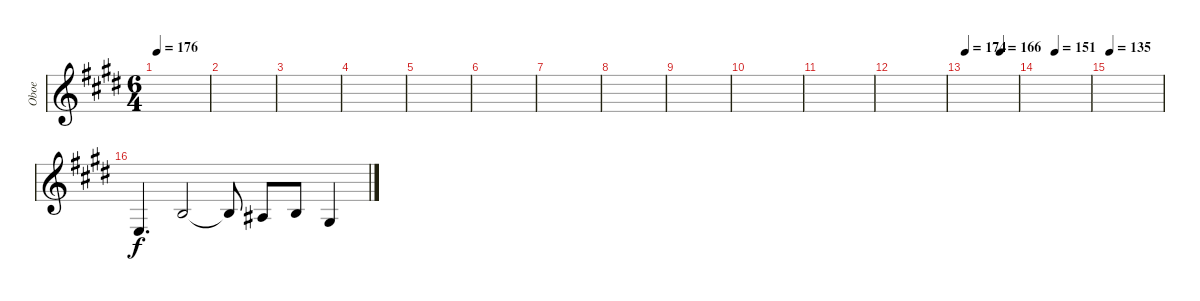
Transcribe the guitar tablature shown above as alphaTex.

\track ("Oboe" "Oboe") {instrument oboe}
\staff {score}
\tuning (E4 B3 G3 D3 A2 E2) {hide}
\ts (6 4)
\tempo 176
\clef g2
\ks e
|
|
|
|
|
|
|
|
|
|
|
|
\tempo 174
\tempo (166 0.6666666666666666)
|
\tempo (151 0.3333333333333333)
|
\tempo 135
|
2.4.4{d} 0.2.2 0.2{t}.8 3.3.8 0.2.8 1.3.4
